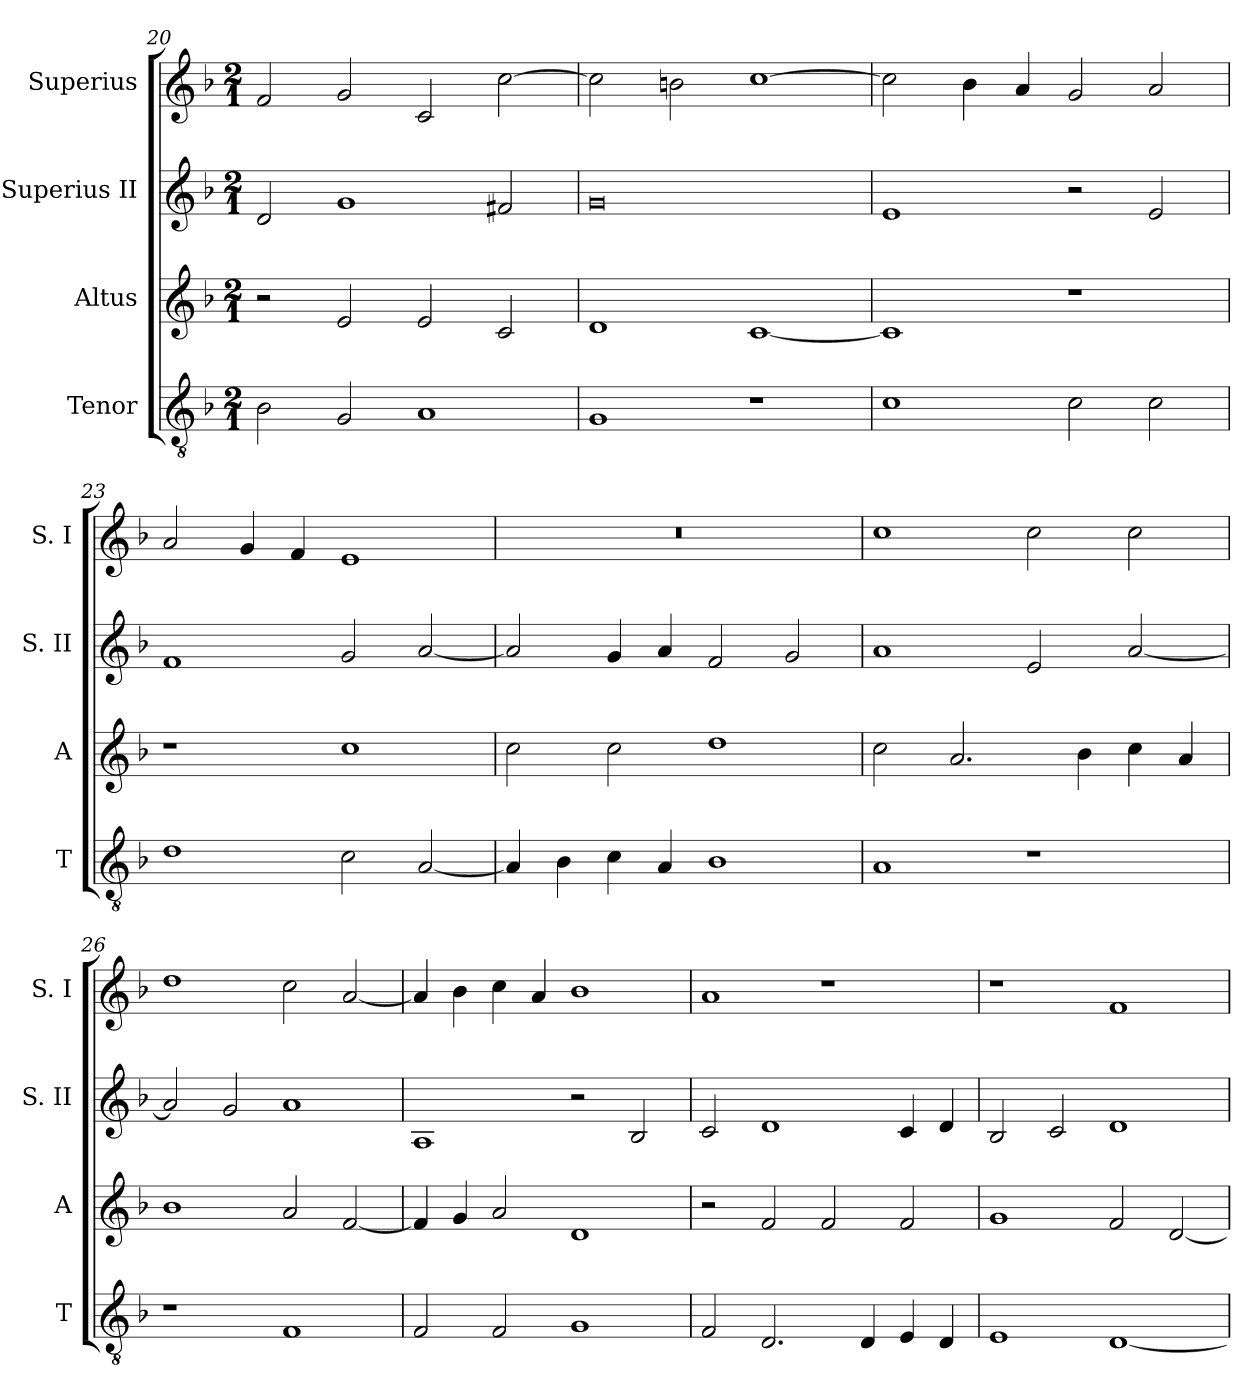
**kern	**kern	**kern	**kern
*part4	*part3	*part2	*part1
*staff4	*staff3	*staff2	*staff1
*I"Tenor	*I"Altus	*I"Superius II	*I"Superius
*I'T	*I'A	*I'S. II	*I'S. I
*clefGv2	*clefG2	*clefG2	*clefG2
*k[b-]	*k[b-]	*k[b-]	*k[b-]
*F:	*F:	*F:	*F:
*M2/1	*M2/1	*M2/1	*M2/1
=20	=20	=20	=20
2B-	2r	2d	2f
2G	2e	1g	2g
1A	2e	.	2c
.	2c	2f#X	[2cc
=21	=21	=21	=21
1G	1d	0g	2cc]
.	.	.	2bn
1r	[1c	.	[1cc
=22	=22	=22	=22
1c	1c]	1e	2cc]
.	.	.	4b-
.	.	.	4a
2c	1r	2r	2g
2c	.	2e	2a
=23	=23	=23	=23
1d	1r	1f	2a
.	.	.	4g
.	.	.	4f
2c	1cc	2g	1e
[2A	.	[2a	.
=24	=24	=24	=24
4A]	2cc	2a]	0r
4B-	.	.	.
4c	2cc	4g	.
4A	.	4a	.
1B-	1dd	2f	.
.	.	2g	.
=25	=25	=25	=25
1A	2cc	1a	1cc
.	2.a	.	.
1r	.	2e	2cc
.	4b-	.	.
.	4cc	[2a	2cc
.	4a	.	.
=26	=26	=26	=26
1r	1b-	2a]	1dd
.	.	2g	.
1F	2a	1a	2cc
.	[2f	.	[2a
=27	=27	=27	=27
2F	4f]	1A	4a]
.	4g	.	4b-
2F	2a	.	4cc
.	.	.	4a
1G	1d	2r	1b-
.	.	2B-	.
=28	=28	=28	=28
2F	2r	2c	1a
2.D	2f	1d	.
.	2f	.	1r
4D	.	.	.
4E	2f	4c	.
4D	.	4d	.
=29	=29	=29	=29
1E	1g	2B-	1r
.	.	2c	.
[1D	2f	1d	1f
.	[2d	.	.
=	=	=	=
*-	*-	*-	*-
